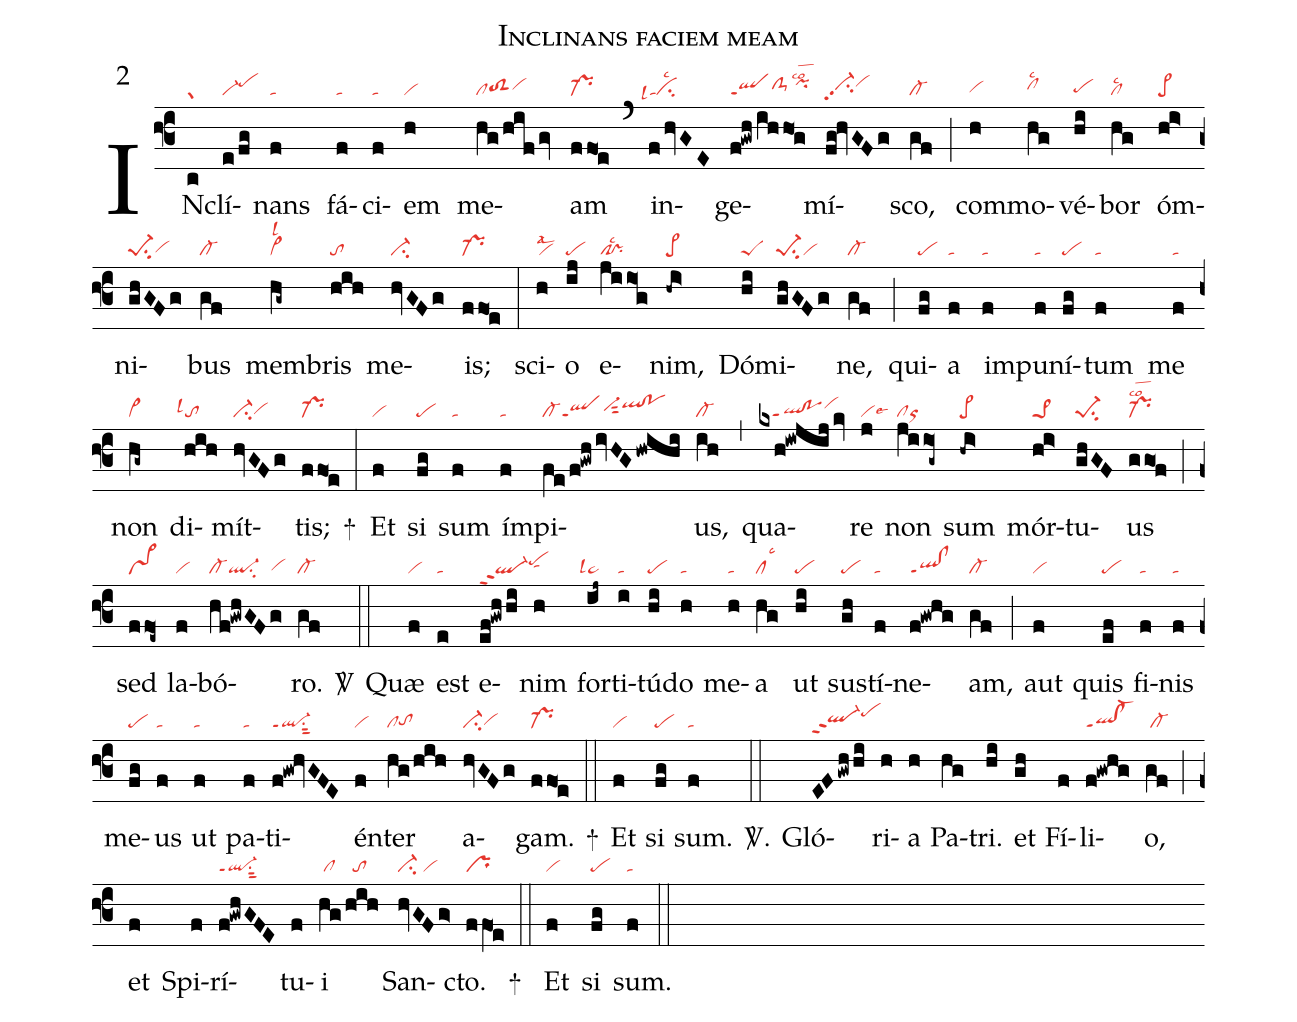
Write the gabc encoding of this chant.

name: Inclinans faciem meam;
mode:2;
nabc-lines:1;
%%
(f3)
IN(c|gr)clí(e/fg|vi-pehi)nans(f|ta) fá(f|ta)ci(f|ta)em(h|vi) me(hg/hif/gv|cltoS2hgvihh)am(ffo1e|pr-) (`)
in(fhvGE|``talsl1cilsc2)ge(f!gwh/ihho1g|qlppt1clS-hhpihilsco2)mí(fg!hvGFg|vi-hhpp2su2vihi)sco,(gf|cl-) (;)
co(h|vihg)mmo(hg|clhhlsc2)vé(hi|pehg)bor(hg|cllsc2) óm(hi>|pe>)ni(ghGFg|pe-1su2vihg)bus(gf|cl-) mem(hg~|vi>lsl2)bris(hih|to) me(hvGFg|ci-)is;(ffo1e|pr-) (:)
sci(h|vilsal2)o(ij|pe) e(jiio1g|cl!prlsc2)nim,(-hi>|pe>) Dó(hi|peS)mi(ghGFg|pe-1su2vi)ne,(gf|cl-) (;)
qui(fg|pe)a(f|ta) im(f|ta)pu(f|ta)ní(fg|pe)tum(f|ta) me(f|ta) non(hg~|vi>) di(hih|``tolsl1)mít(hvGFg|ci-vihg)tis;(ffo1e|pr-) +(:)
Et(f|vi) si(fg|pe) sum(f|ta) ím(f|ta)pi(fe/f!gwh/ivHGhwihi|cl-qlppt1vi-hhsut2qlhi!pohi)us,(ih|cl-) (,)
qua(kxh!iwjij/kv|///ql!poppt1vihi)re(j|vilse6) non(jiio1g~|clor) sum(-hi>|pe>) mór(hi>|pe>1)tu(ghGF|pe-1su2)us(ggo1f|pr-lsco2) (;)
sed(ffo1e~|vs>) la(f|vi)bó(hf!gwhGFg|cl-ql-su2vihg)ro.(gf|cl-) <sp>V/</sp>(::)
Quæ(f|vi) est(e|ta) e(ef!gwh/hi|ql-ppt2pehi)nim(h|tahh) for(ij~|``ta>lsl1)ti(i|ta)tú(hi|pe)do(h|ta) me(h|ta)a(hg|cllsc3) ut(hi|pe) sus(gh|pe)tí(f|ta)ne(f!gwhg|ql!clppt1)am,(gf|cl-) (;)
aut(f|vi) quis(ef|pe) fi(f|ta)nis(f|ta) me(fg|pe)us(f|ta) ut(f|ta) pa(f|ta)ti(f!gw!hvGFE|ql-ppt1su1sut2)én(f|vi)ter(hg/hih|cltohg) a(hvGFg|ci-vihg)gam.(ffo1e|pr-) +(::)
Et(f|vi) si(fg|pe) sum.(f|ta) <sp>V/</sp>.(::)
Gló(EFgwhhi|ql-hhppt2pehj)ri(h)a(h) Pa(hg)tri.(hi) et(gh) Fí(f)li(f!gwhg|ql!cl-ppt1)o,(gf|/cl-) (;)
et(f) Spi(f)rí(f!gwhGFE|ql-ppt1su1sut2)tu(f)i(hg|/cl|/hih|//to) San(hvGFg>|ci-/vi)cto.(ffO1e|pr) +(::)
Et(f|vi) si(fg|pe) sum.(f|ta) (::)
